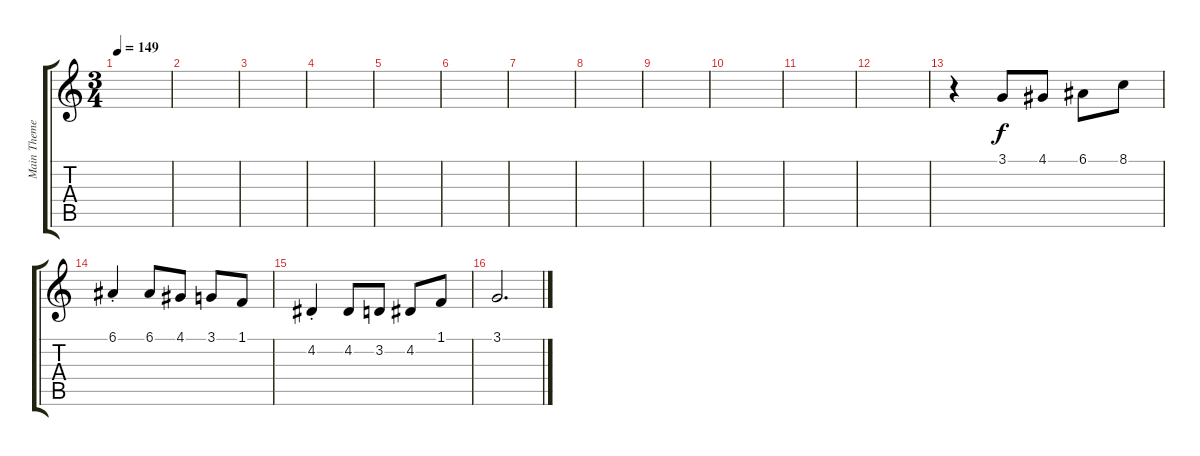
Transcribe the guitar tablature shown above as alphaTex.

\track ("Main Theme Piccolo" "Main Theme") {instrument piccolo}
\staff {score tabs}
\tuning (E4 B3 G3 D3 A2 E2) {hide}
\ts (3 4)
\tempo 149
\clef g2
\ks c
|
|
|
|
|
|
|
|
|
|
|
|
r.4 3.1.8 4.1.8 6.1.8 8.1.8 |
6.1{st}.4 6.1.8 4.1.8 3.1.8 1.1.8 |
4.2{st}.4 4.2.8 3.2.8 4.2.8 1.1.8 |
3.1.2{d}
